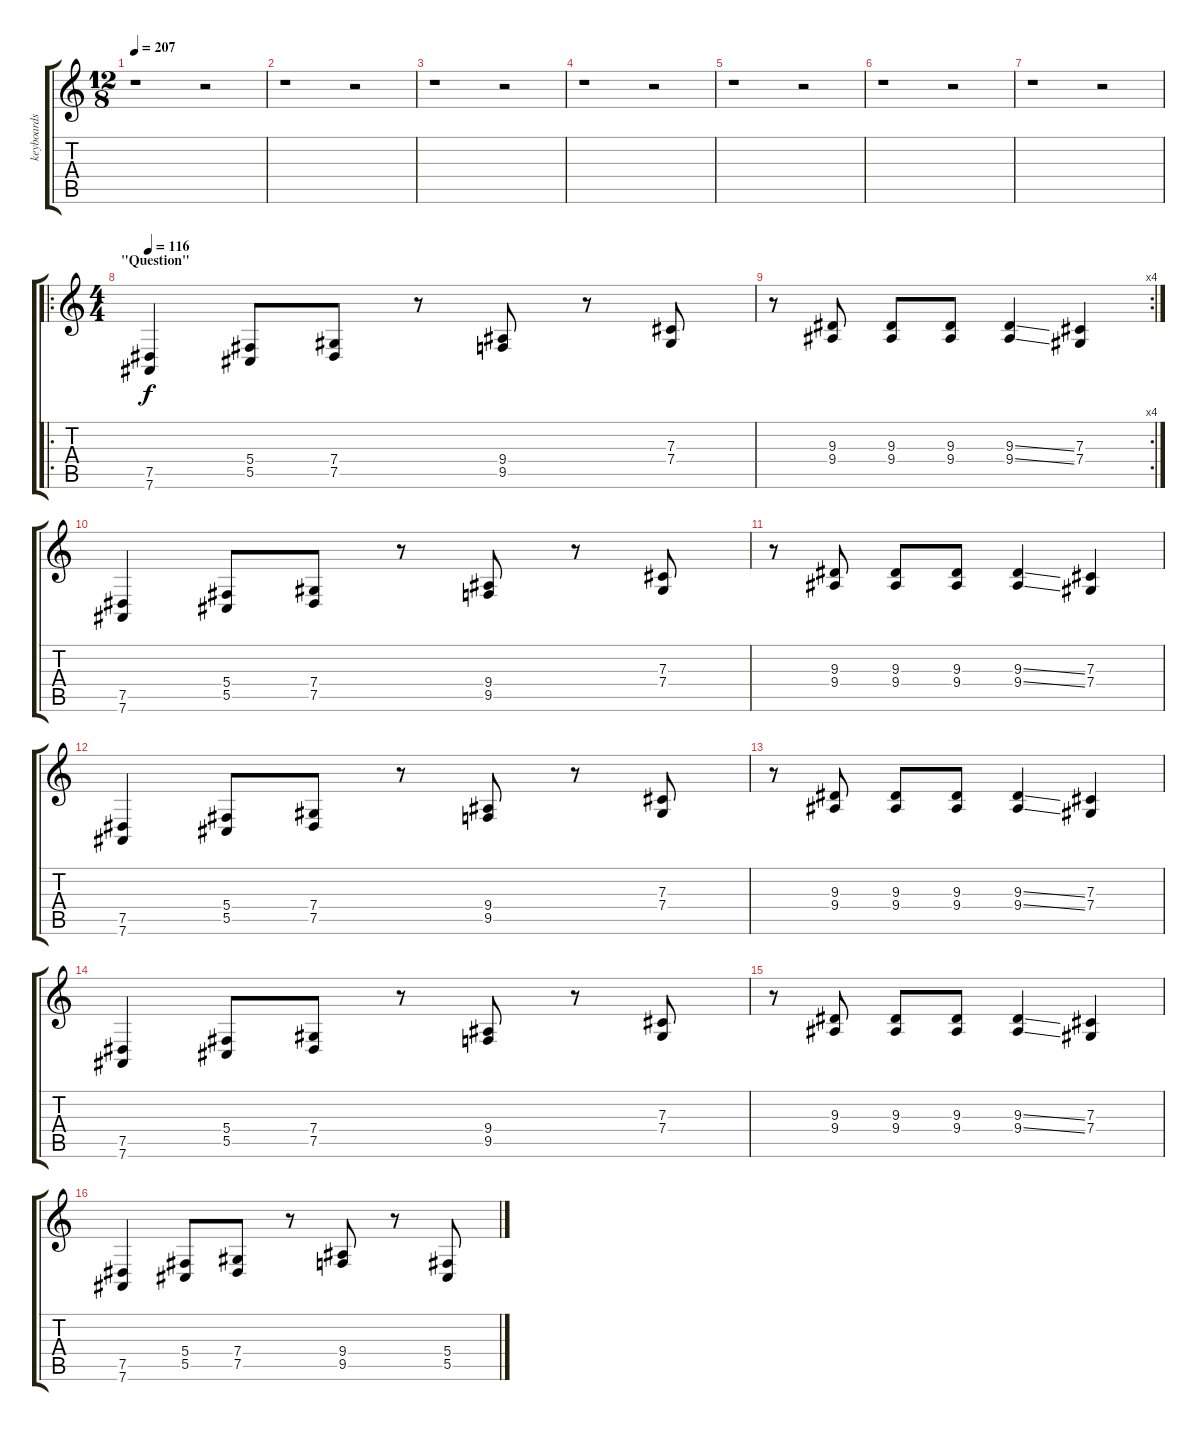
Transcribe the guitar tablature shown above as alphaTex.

\track ("keyboards" "keyboards") {instrument drawbarorgan}
\staff {score tabs}
\tuning (Eb4 Bb3 Gb3 Db3 Ab2 Eb2) {hide}
\ts (12 8)
\tempo 207
\clef g2
\ks c
r.1{dy f} r.2 |
r.1 r.2 |
r.1 r.2 |
r.1 r.2 |
r.1 r.2 |
r.1 r.2 |
r.1 r.2 |
\ro
\ts (4 4)
\section ("" "\"Question\"")
\tempo 116
(7.5 7.6).4 (5.4 5.5).8 (7.4 7.5).8 r.8 (9.4 9.5).8 r.8 (7.3 7.4).8 |
\rc 4
r.8 (9.3 9.4).8 (9.3 9.4).8 (9.3 9.4).8 (9.3{ss} 9.4{ss}).4 (7.3 7.4).4 |
(7.5 7.6).4 (5.4 5.5).8 (7.4 7.5).8 r.8 (9.4 9.5).8 r.8 (7.3 7.4).8 |
r.8 (9.3 9.4).8 (9.3 9.4).8 (9.3 9.4).8 (9.3{ss} 9.4{ss}).4 (7.3 7.4).4 |
(7.5 7.6).4 (5.4 5.5).8 (7.4 7.5).8 r.8 (9.4 9.5).8 r.8 (7.3 7.4).8 |
r.8 (9.3 9.4).8 (9.3 9.4).8 (9.3 9.4).8 (9.3{ss} 9.4{ss}).4 (7.3 7.4).4 |
(7.5 7.6).4 (5.4 5.5).8 (7.4 7.5).8 r.8 (9.4 9.5).8 r.8 (7.3 7.4).8 |
r.8 (9.3 9.4).8 (9.3 9.4).8 (9.3 9.4).8 (9.3{ss} 9.4{ss}).4 (7.3 7.4).4 |
(7.5 7.6).4 (5.4 5.5).8 (7.4 7.5).8 r.8 (9.4 9.5).8 r.8 (5.4 5.5).8
